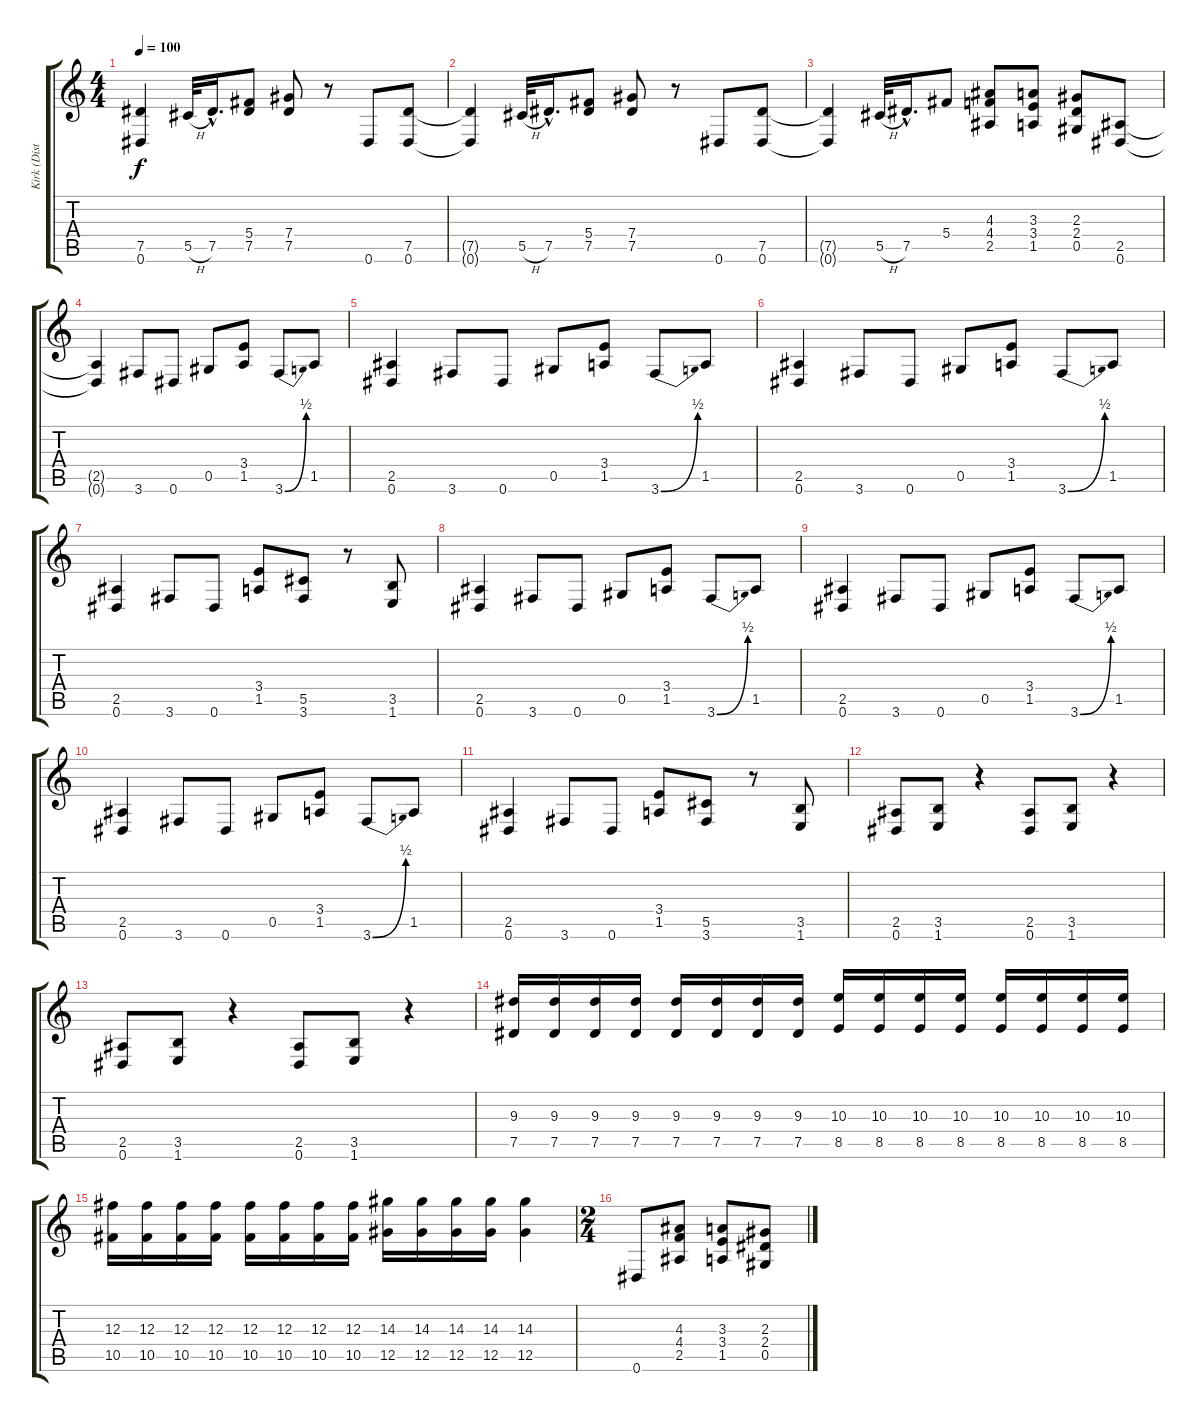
\track ("Kirk (Disto Gtr)" "Kirk (Dist") {instrument distortionguitar}
\staff {score tabs}
\tuning (Eb4 Bb3 Gb3 Db3 Ab2 Eb2) {hide}
\ts (4 4)
\tempo 100
\clef g2
\ks c
(7.5{t} 0.6{t}).4{dy f} 5.5{h}.32 7.5{hac}.16{d} (5.4 7.5).8 (7.4 7.5).8 r.8 0.6.8 (7.5 0.6).8 |
(7.5{t} 0.6{t}).4 5.5{h}.32 7.5{hac}.16{d} (5.4 7.5).8 (7.4 7.5).8 r.8 0.6.8 (7.5 0.6).8 |
(7.5{t} 0.6{t}).4 5.5{h}.32 7.5{hac}.16{d} 5.4.8 (4.3 4.4 2.5).8 (3.3 3.4 1.5).8 (2.3 2.4 0.5).8 (2.5 0.6).8 |
(2.5{t} 0.6{t}).4 3.6.8 0.6.8 0.5.8 (3.4 1.5).8 3.6{be (bend 0 0 60 2)}.8 1.5.8 |
(2.5 0.6).4 3.6.8 0.6.8 0.5.8 (3.4 1.5).8 3.6{be (bend 0 0 60 2)}.8 1.5.8 |
(2.5 0.6).4 3.6.8 0.6.8 0.5.8 (3.4 1.5).8 3.6{be (bend 0 0 60 2)}.8 1.5.8 |
(2.5 0.6).4 3.6.8 0.6.8 (3.4 1.5).8 (5.5 3.6).8 r.8 (3.5 1.6).8 |
(2.5 0.6).4 3.6.8 0.6.8 0.5.8 (3.4 1.5).8 3.6{be (bend 0 0 60 2)}.8 1.5.8 |
(2.5 0.6).4 3.6.8 0.6.8 0.5.8 (3.4 1.5).8 3.6{be (bend 0 0 60 2)}.8 1.5.8 |
(2.5 0.6).4 3.6.8 0.6.8 0.5.8 (3.4 1.5).8 3.6{be (bend 0 0 60 2)}.8 1.5.8 |
(2.5 0.6).4 3.6.8 0.6.8 (3.4 1.5).8 (5.5 3.6).8 r.8 (3.5 1.6).8 |
(2.5 0.6).8 (3.5 1.6).8 r.4 (2.5 0.6).8 (3.5 1.6).8 r.4 |
(2.5 0.6).8 (3.5 1.6).8 r.4 (2.5 0.6).8 (3.5 1.6).8 r.4 |
(9.3 7.5).16 (9.3 7.5).16 (9.3 7.5).16 (9.3 7.5).16 (9.3 7.5).16 (9.3 7.5).16 (9.3 7.5).16 (9.3 7.5).16 (10.3 8.5).16 (10.3 8.5).16 (10.3 8.5).16 (10.3 8.5).16 (10.3 8.5).16 (10.3 8.5).16 (10.3 8.5).16 (10.3 8.5).16 |
(12.3 10.5).16 (12.3 10.5).16 (12.3 10.5).16 (12.3 10.5).16 (12.3 10.5).16 (12.3 10.5).16 (12.3 10.5).16 (12.3 10.5).16 (14.3 12.5).16 (14.3 12.5).16 (14.3 12.5).16 (14.3 12.5).16 (14.3 12.5).4 |
\ts (2 4)
0.6.8 (4.3 4.4 2.5).8 (3.3 3.4 1.5).8 (2.3 2.4 0.5).8
